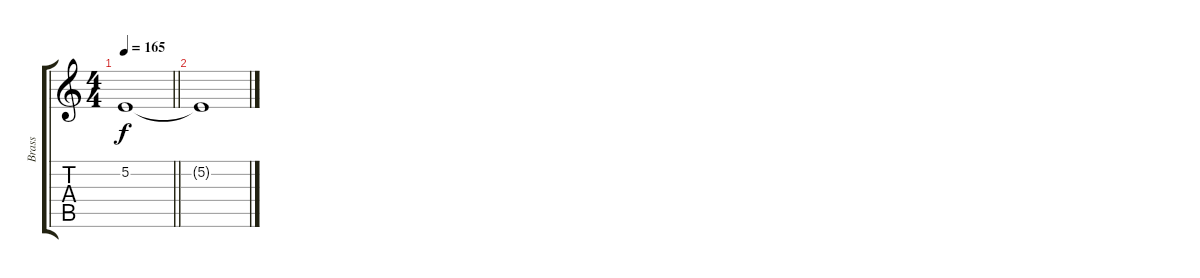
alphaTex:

\track ("Brass" "Brass") {instrument brasssection}
\staff {score tabs}
\tuning (E4 B3 G3 D3 A2 E2) {hide}
\ts (4 4)
\tempo 165
\clef g2
\barLineRight lightlight
\ks c
5.2.1{dy f} |
5.2{t}.1
